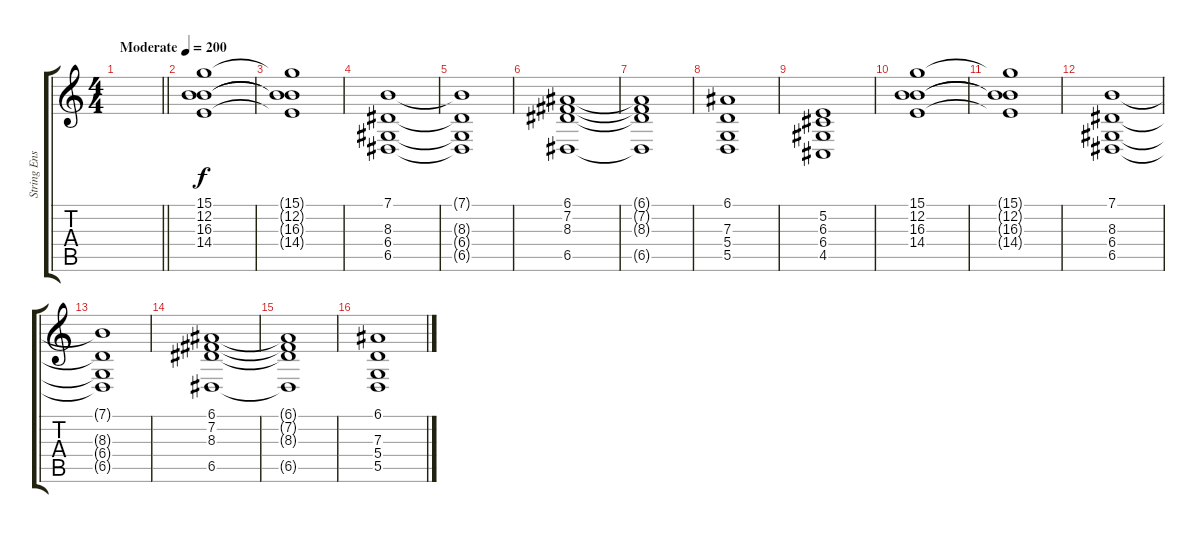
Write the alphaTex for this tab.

\track ("String Ensemble II" "String Ens") {instrument stringensemble1}
\staff {score tabs}
\tuning (E4 B3 G3 D3 A2 E2) {hide}
\ts (4 4)
\tempo (200 "Moderate")
\clef g2
\barLineRight lightlight
\ks c
|
(15.1 12.2 16.3 14.4).1 |
(15.1{t} 12.2{t} 16.3{t} 14.4{t}).1 |
(7.1 8.3 6.4 6.5).1 |
(7.1{t} 8.3{t} 6.4{t} 6.5{t}).1 |
(6.1 7.2 8.3 6.5).1 |
(6.1{t} 7.2{t} 8.3{t} 6.5{t}).1 |
(6.1 7.3 5.4 5.5).1 |
(5.2 6.3 6.4 4.5).1 |
(15.1 12.2 16.3 14.4).1 |
(15.1{t} 12.2{t} 16.3{t} 14.4{t}).1 |
(7.1 8.3 6.4 6.5).1 |
(7.1{t} 8.3{t} 6.4{t} 6.5{t}).1 |
(6.1 7.2 8.3 6.5).1 |
(6.1{t} 7.2{t} 8.3{t} 6.5{t}).1 |
(6.1 7.3 5.4 5.5).1
